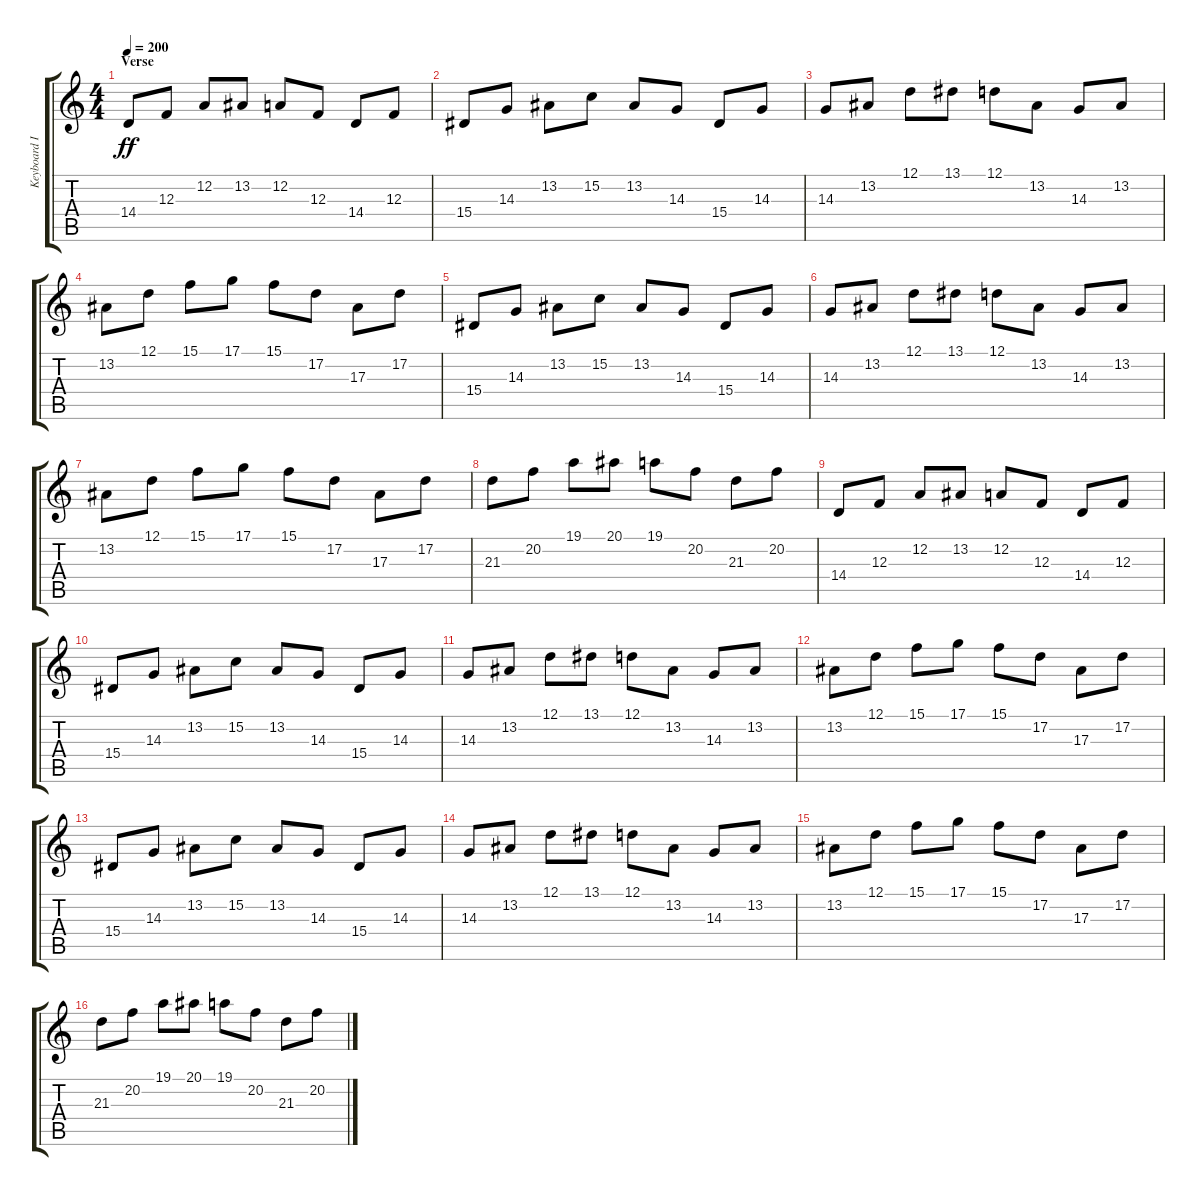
\track ("Keyboard I" "Keyboard I") {instrument pad1newage}
\staff {score tabs}
\tuning (D4 A3 F3 C3 G2 D2) {hide}
\ts (4 4)
\section ("" "Verse")
\tempo 200
\clef g2
\ks c
14.4.8{dy ff} 12.3.8 12.2.8 13.2.8 12.2.8 12.3.8 14.4.8 12.3.8 |
15.4.8 14.3.8 13.2.8 15.2.8 13.2.8 14.3.8 15.4.8 14.3.8 |
14.3.8 13.2.8 12.1.8 13.1.8 12.1.8 13.2.8 14.3.8 13.2.8 |
13.2.8 12.1.8 15.1.8 17.1.8 15.1.8 17.2.8 17.3.8 17.2.8 |
15.4.8 14.3.8 13.2.8 15.2.8 13.2.8 14.3.8 15.4.8 14.3.8 |
14.3.8 13.2.8 12.1.8 13.1.8 12.1.8 13.2.8 14.3.8 13.2.8 |
13.2.8 12.1.8 15.1.8 17.1.8 15.1.8 17.2.8 17.3.8 17.2.8 |
21.3.8 20.2.8 19.1.8 20.1.8 19.1.8 20.2.8 21.3.8 20.2.8 |
14.4.8 12.3.8 12.2.8 13.2.8 12.2.8 12.3.8 14.4.8 12.3.8 |
15.4.8 14.3.8 13.2.8 15.2.8 13.2.8 14.3.8 15.4.8 14.3.8 |
14.3.8 13.2.8 12.1.8 13.1.8 12.1.8 13.2.8 14.3.8 13.2.8 |
13.2.8 12.1.8 15.1.8 17.1.8 15.1.8 17.2.8 17.3.8 17.2.8 |
15.4.8 14.3.8 13.2.8 15.2.8 13.2.8 14.3.8 15.4.8 14.3.8 |
14.3.8 13.2.8 12.1.8 13.1.8 12.1.8 13.2.8 14.3.8 13.2.8 |
13.2.8 12.1.8 15.1.8 17.1.8 15.1.8 17.2.8 17.3.8 17.2.8 |
21.3.8 20.2.8 19.1.8 20.1.8 19.1.8 20.2.8 21.3.8 20.2.8
